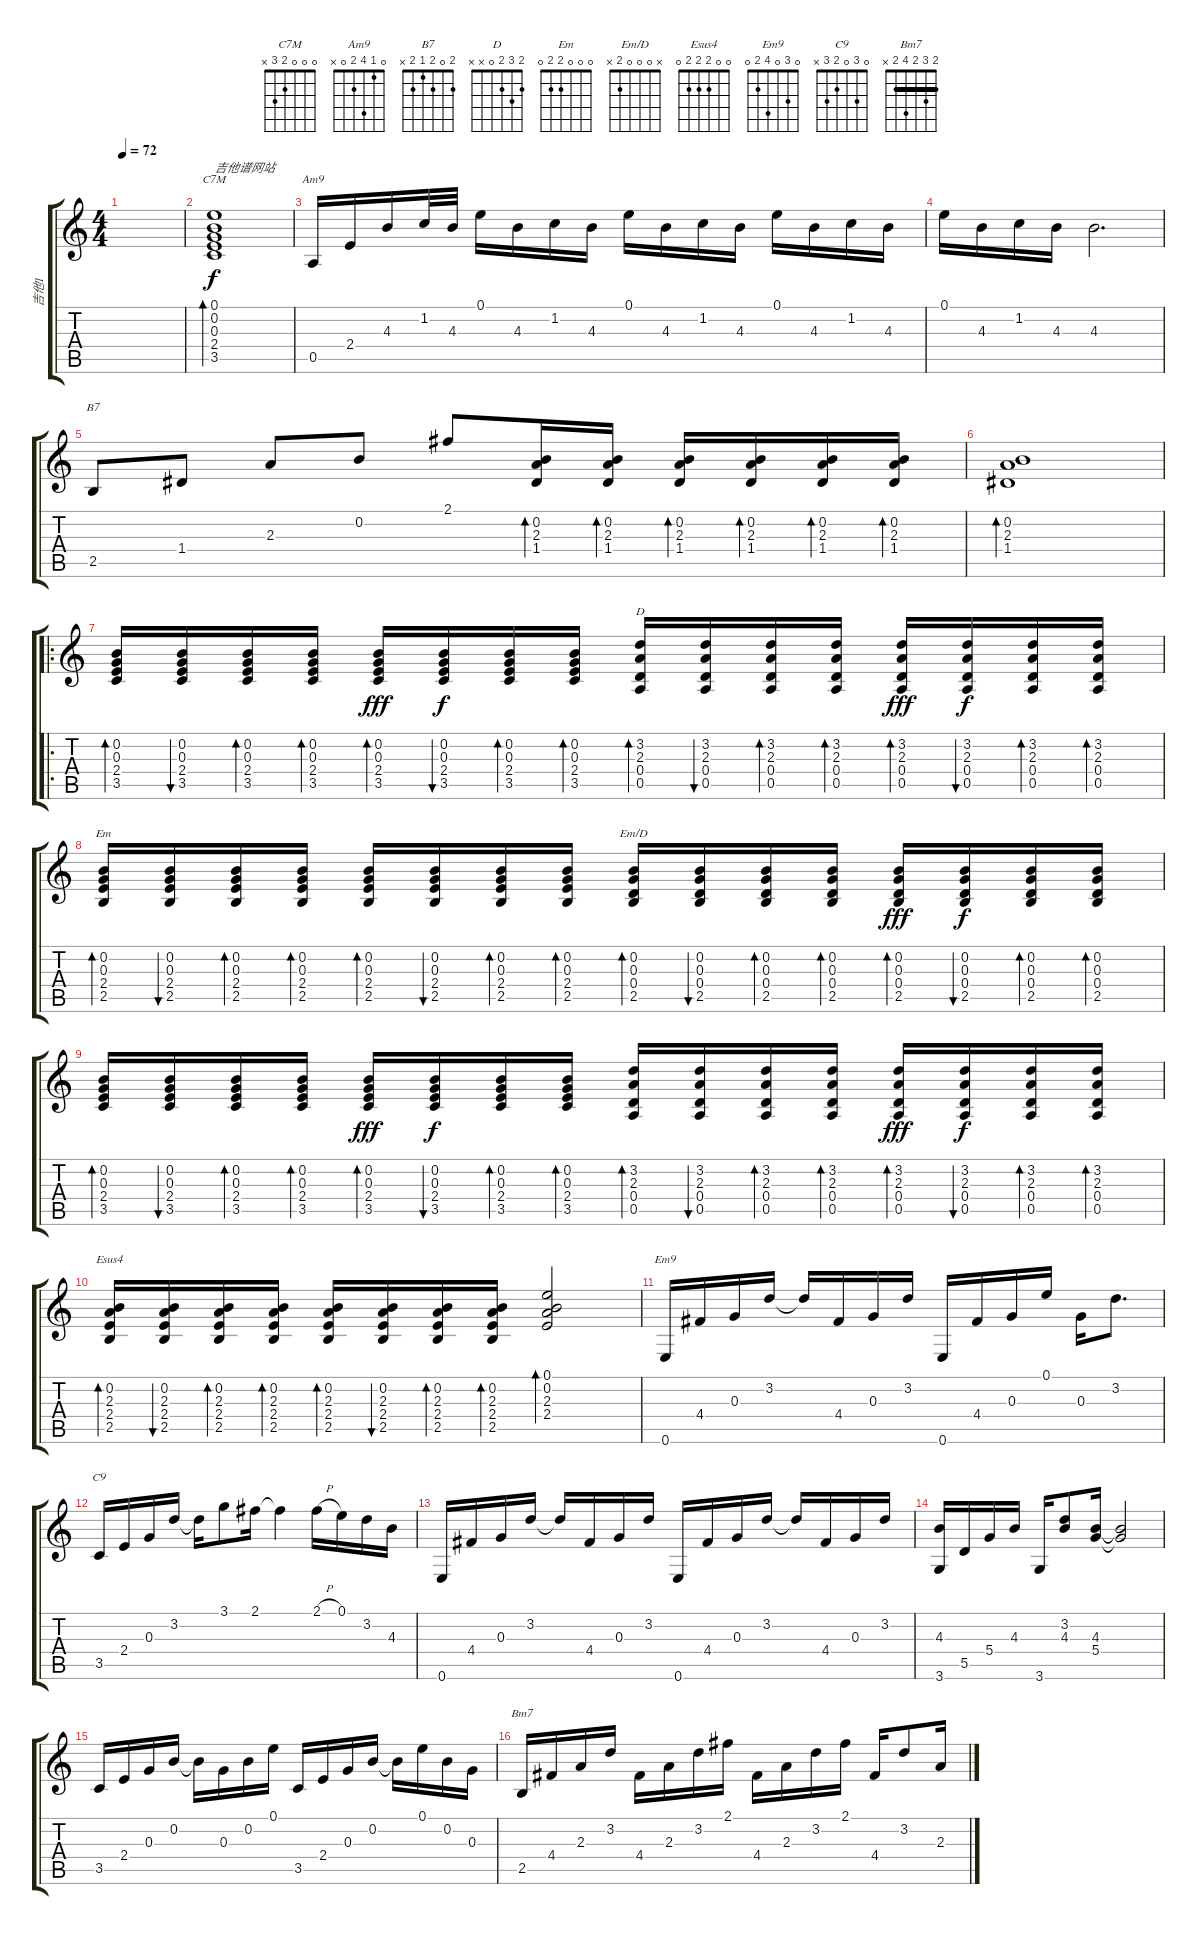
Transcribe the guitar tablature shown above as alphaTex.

\track ("吉他1" "吉他1") {instrument acousticguitarsteel}
\staff {score tabs}
\tuning (E4 B3 G3 D3 A2 E2) {hide}
\chord ("C7M" 0 0 0 2 3 x)
\chord ("Am9" 0 1 4 2 0 x)
\chord ("B7" 2 0 2 1 2 x)
\chord ("D" 2 3 2 0 x x)
\chord ("Em" 0 0 0 2 2 0)
\chord ("Em/D" x 0 0 0 2 x)
\chord ("Esus4" 0 0 2 2 2 0)
\chord ("Em9" 0 3 0 4 2 0)
\chord ("C9" 0 3 0 2 3 x)
\chord ("Bm7" 2 3 2 4 2 x) {barre 2}
\ts (4 4)
\tempo 72
\clef g2
\ks c
|
(0.1 0.2 0.3 2.4 3.5).1{bd 240 ch "C7M" txt "吉他谱网站"} |
0.5.16{ch "Am9"} 2.4.16 4.3.16 1.2.32 4.3.32 0.1.16 4.3.16 1.2.16 4.3.16 0.1.16 4.3.16 1.2.16 4.3.16 0.1.16 4.3.16 1.2.16 4.3.16 |
0.1.16 4.3.16 1.2.16 4.3.16 4.3.2{d} |
2.5.8{ch "B7"} 1.4.8 2.3.8 0.2.8 2.1.8 (0.2 2.3 1.4).16{bd 30} (0.2 2.3 1.4).16{bd 30} (0.2 2.3 1.4).16{bd 30} (0.2 2.3 1.4).16{bd 30} (0.2 2.3 1.4).16{bd 30} (0.2 2.3 1.4).16{bd 30} |
(0.2 2.3 1.4).1{bd 60} |
\ro
(0.2 0.3 2.4 3.5).16{bd 30} (0.2 0.3 2.4 3.5).16{bu 30} (0.2 0.3 2.4 3.5).16{bd 30} (0.2 0.3 2.4 3.5).16{bd 30} (0.2 0.3 2.4 3.5).16{bd 30 dy fff} (0.2 0.3 2.4 3.5).16{bu 30 dy f} (0.2 0.3 2.4 3.5).16{bd 30} (0.2 0.3 2.4 3.5).16{bd 30} (3.2 2.3 0.4 0.5).16{bd 30 ch "D"} (3.2 2.3 0.4 0.5).16{bu 30} (3.2 2.3 0.4 0.5).16{bd 30} (3.2 2.3 0.4 0.5).16{bd 30} (3.2 2.3 0.4 0.5).16{bd 30 dy fff} (3.2 2.3 0.4 0.5).16{bu 30 dy f} (3.2 2.3 0.4 0.5).16{bd 30} (3.2 2.3 0.4 0.5).16{bd 30} |
(0.2 0.3 2.4 2.5).16{bd 30 ch "Em"} (0.2 0.3 2.4 2.5).16{bu 30} (0.2 0.3 2.4 2.5).16{bd 30} (0.2 0.3 2.4 2.5).16{bd 30} (0.2 0.3 2.4 2.5).16{bd 30} (0.2 0.3 2.4 2.5).16{bu 30} (0.2 0.3 2.4 2.5).16{bd 30} (0.2 0.3 2.4 2.5).16{bd 30} (0.2 0.3 0.4 2.5).16{bd 30 ch "Em/D"} (0.2 0.3 0.4 2.5).16{bu 30} (0.2 0.3 0.4 2.5).16{bd 30} (0.2 0.3 0.4 2.5).16{bd 30} (0.2 0.3 0.4 2.5).16{bd 30 dy fff} (0.2 0.3 0.4 2.5).16{bu 30 dy f} (0.2 0.3 0.4 2.5).16{bd 30} (0.2 0.3 0.4 2.5).16{bd 30} |
(0.2 0.3 2.4 3.5).16{bd 30} (0.2 0.3 2.4 3.5).16{bu 30} (0.2 0.3 2.4 3.5).16{bd 30} (0.2 0.3 2.4 3.5).16{bd 30} (0.2 0.3 2.4 3.5).16{bd 30 dy fff} (0.2 0.3 2.4 3.5).16{bu 30 dy f} (0.2 0.3 2.4 3.5).16{bd 30} (0.2 0.3 2.4 3.5).16{bd 30} (3.2 2.3 0.4 0.5).16{bd 30} (3.2 2.3 0.4 0.5).16{bu 30} (3.2 2.3 0.4 0.5).16{bd 30} (3.2 2.3 0.4 0.5).16{bd 30} (3.2 2.3 0.4 0.5).16{bd 30 dy fff} (3.2 2.3 0.4 0.5).16{bu 30 dy f} (3.2 2.3 0.4 0.5).16{bd 30} (3.2 2.3 0.4 0.5).16{bd 30} |
(0.2 2.3 2.4 2.5).16{bd 30 ch "Esus4"} (0.2 2.3 2.4 2.5).16{bu 30} (0.2 2.3 2.4 2.5).16{bd 30} (0.2 2.3 2.4 2.5).16{bd 30} (0.2 2.3 2.4 2.5).16{bd 30} (0.2 2.3 2.4 2.5).16{bu 30} (0.2 2.3 2.4 2.5).16{bd 30} (0.2 2.3 2.4 2.5).16{bd 30} (0.1 0.2 2.3 2.4).2{bd 240} |
0.6.16{ch "Em9"} 4.4.16 0.3.16 3.2.16 3.2{t}.16 4.4.16 0.3.16 3.2.16 0.6.16 4.4.16 0.3.16 0.1.16 0.3.16 3.2.8{d} |
3.5.16{ch "C9"} 2.4.16 0.3.16 3.2.16 3.2{t}.16 3.1.8 2.1.16 2.1{t}.4 2.1{h}.16 0.1.16 3.2.16 4.3.16 |
0.6.16 4.4.16 0.3.16 3.2.16 3.2{t}.16 4.4.16 0.3.16 3.2.16 0.6.16 4.4.16 0.3.16 3.2.16 3.2{t}.16 4.4.16 0.3.16 3.2.16 |
(4.3 3.6).16 5.5.16 5.4.16 4.3.16 3.6.16 (3.2 4.3).8 (4.3 5.4).16 (4.3{t} 5.4{t}).2 |
3.5.16 2.4.16 0.3.16 0.2.16 0.2{t}.16 0.3.16 0.2.16 0.1.16 3.5.16 2.4.16 0.3.16 0.2.16 0.2{t}.16 0.1.16 0.2.16 0.3.16 |
2.5.16{ch "Bm7"} 4.4.16 2.3.16 3.2.16 4.4.16 2.3.16 3.2.16 2.1.16 4.4.16 2.3.16 3.2.16 2.1.16 4.4.16 3.2.8 2.3.16
